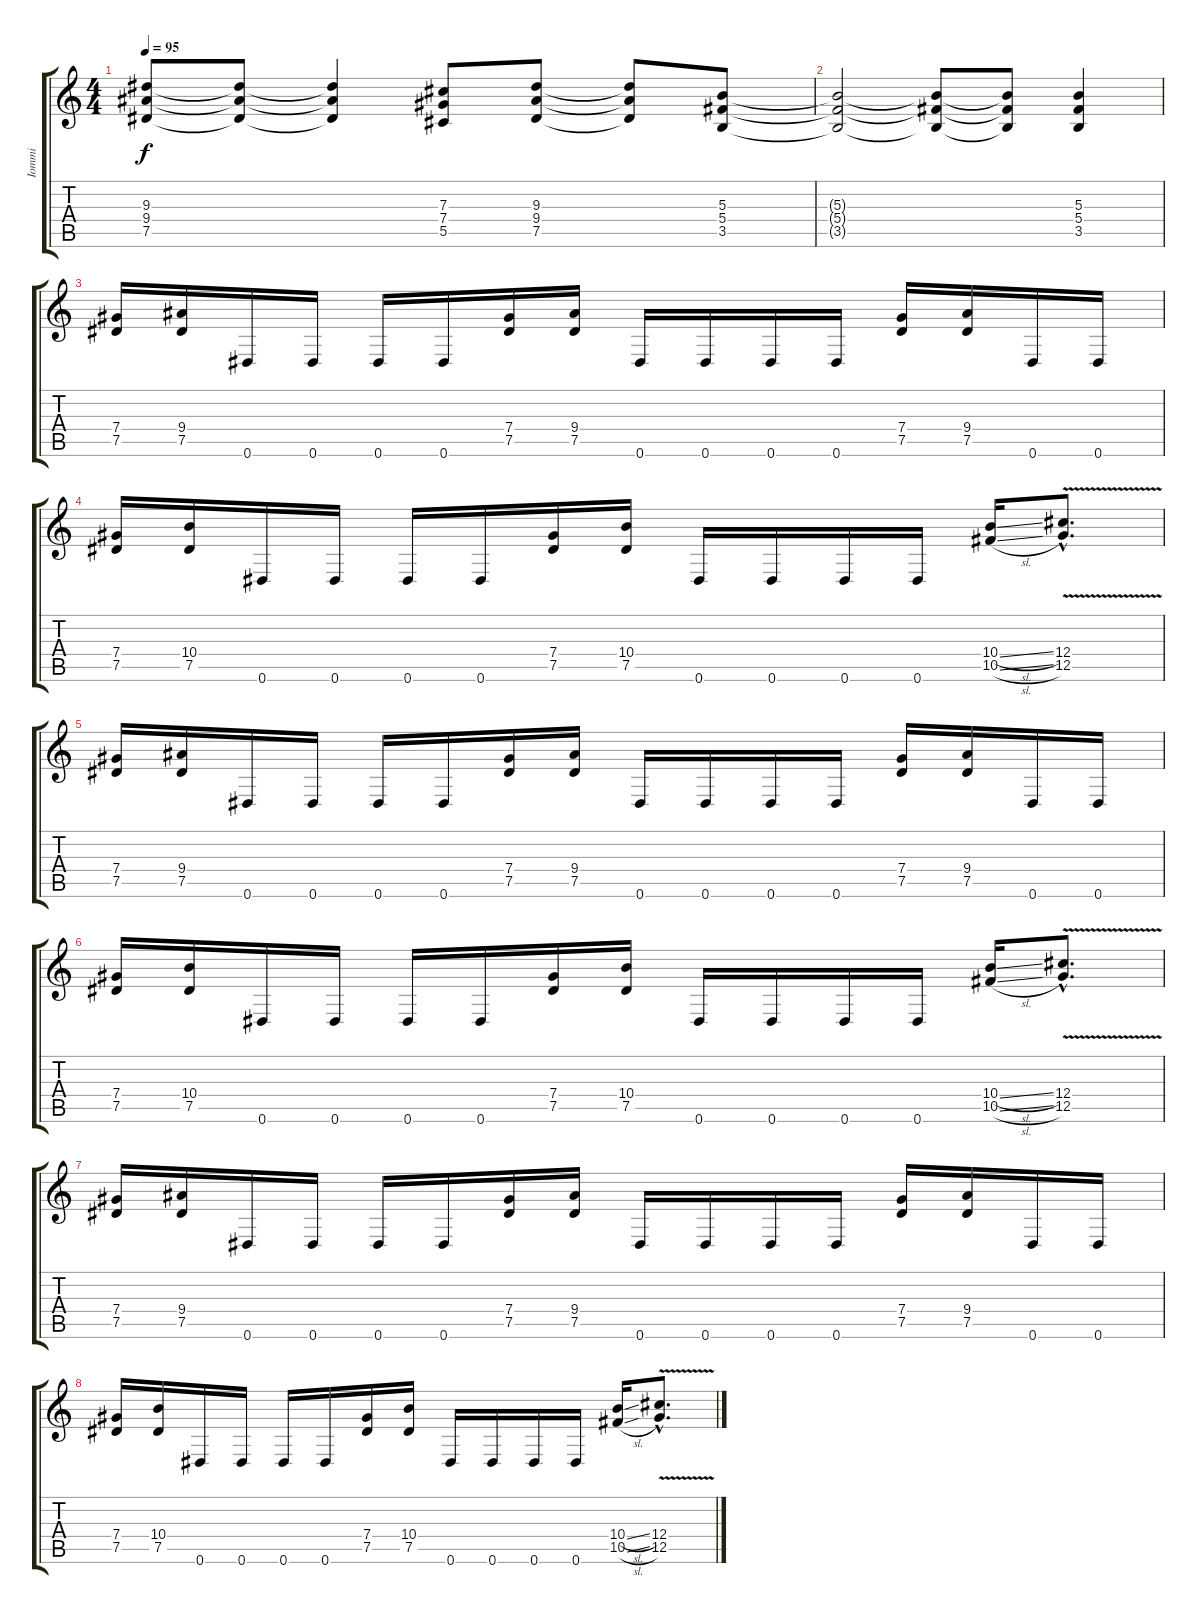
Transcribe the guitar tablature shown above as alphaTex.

\track ("Iommi" "Iommi") {instrument distortionguitar}
\staff {score tabs}
\tuning (Eb4 Bb3 Gb3 Db3 Ab2 Eb2) {hide}
\ts (4 4)
\tempo 95
\clef g2
\ks c
(9.3 9.4 7.5).8{dy f} (9.3{t} 9.4{t} 7.5{t}).8 (9.3{t} 9.4{t} 7.5{t}).4 (7.3 7.4 5.5).8 (9.3 9.4 7.5).8 (9.3{t} 9.4{t} 7.5{t}).8 (5.3 5.4 3.5).8 |
(5.3{t} 5.4{t} 3.5{t}).2 (5.3{t} 5.4{t} 3.5{t}).8 (5.3{t} 5.4{t} 3.5{t}).8 (5.3 5.4 3.5).4 |
(7.4 7.5).16 (9.4 7.5).16 0.6.16 0.6.16 0.6.16 0.6.16 (7.4 7.5).16 (9.4 7.5).16 0.6.16 0.6.16 0.6.16 0.6.16 (7.4 7.5).16 (9.4 7.5).16 0.6.16 0.6.16 |
(7.4 7.5).16 (10.4 7.5).16 0.6.16 0.6.16 0.6.16 0.6.16 (7.4 7.5).16 (10.4 7.5).16 0.6.16 0.6.16 0.6.16 0.6.16 (10.4{sl} 10.5{sl}).16 (12.4{v hac} 12.5{v hac}).8{d} |
(7.4 7.5).16 (9.4 7.5).16 0.6.16 0.6.16 0.6.16 0.6.16 (7.4 7.5).16 (9.4 7.5).16 0.6.16 0.6.16 0.6.16 0.6.16 (7.4 7.5).16 (9.4 7.5).16 0.6.16 0.6.16 |
(7.4 7.5).16 (10.4 7.5).16 0.6.16 0.6.16 0.6.16 0.6.16 (7.4 7.5).16 (10.4 7.5).16 0.6.16 0.6.16 0.6.16 0.6.16 (10.4{sl} 10.5{sl}).16 (12.4{v hac} 12.5{v hac}).8{d} |
(7.4 7.5).16 (9.4 7.5).16 0.6.16 0.6.16 0.6.16 0.6.16 (7.4 7.5).16 (9.4 7.5).16 0.6.16 0.6.16 0.6.16 0.6.16 (7.4 7.5).16 (9.4 7.5).16 0.6.16 0.6.16 |
(7.4 7.5).16 (10.4 7.5).16 0.6.16 0.6.16 0.6.16 0.6.16 (7.4 7.5).16 (10.4 7.5).16 0.6.16 0.6.16 0.6.16 0.6.16 (10.4{sl} 10.5{sl}).16 (12.4{v hac} 12.5{v hac}).8{d}
